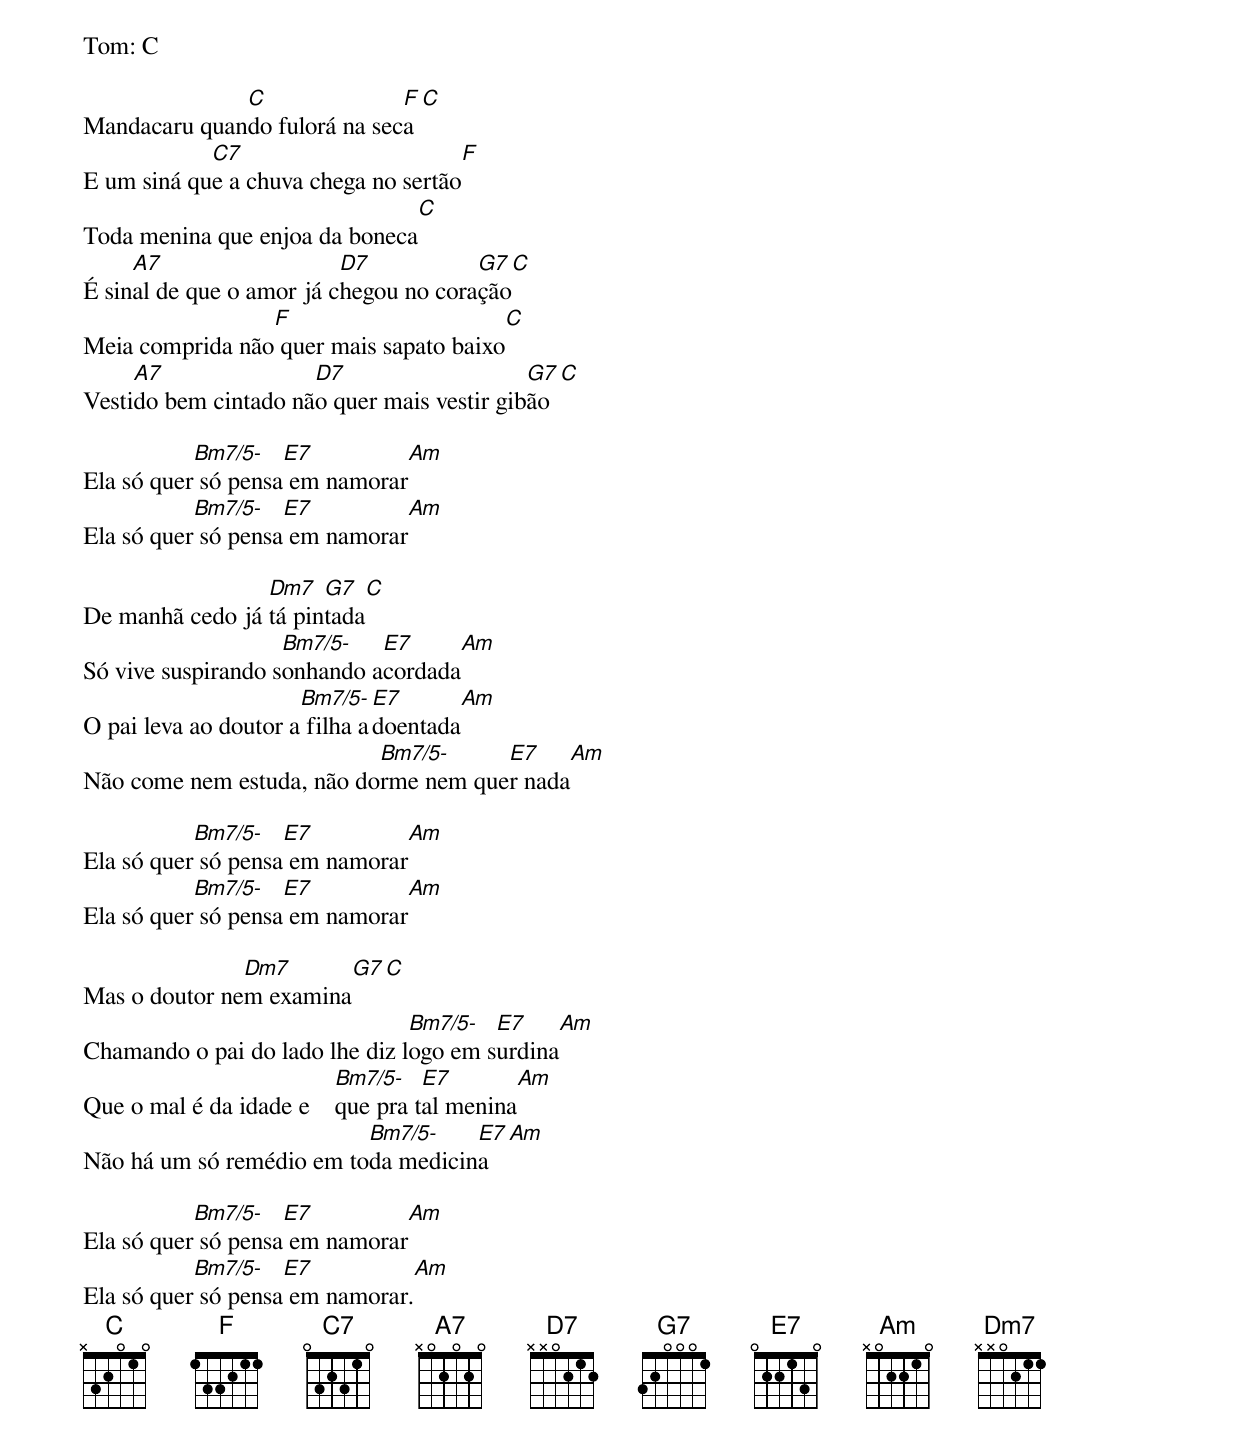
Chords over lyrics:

Tom: C

              C               F             C
Mandacaru quando fulorá na seca
            C7                                         F
E um siná que a chuva chega no sertão
                                               C
Toda menina que enjoa da boneca
     A7                   D7           G7               C
É sinal de que o amor já chegou no coração
                 F                                          C
Meia comprida não quer mais sapato baixo
     A7               D7                    G7                C
Vestido bem cintado não quer mais vestir gibão

           Bm7/5-   E7                    Am
Ela só quer só pensa em namorar
           Bm7/5-   E7                    Am
Ela só quer só pensa em namorar

                 Dm7   G7     C
De manhã cedo já tá pintada
                    Bm7/5-   E7              Am
Só vive suspirando sonhando acordada
                      Bm7/5-  E7             Am
O pai leva ao doutor a filha adoentada
                           Bm7/5-     E7                      Am
Não come nem estuda, não dorme nem quer nada

           Bm7/5-   E7                    Am
Ela só quer só pensa em namorar
           Bm7/5-   E7                    Am
Ela só quer só pensa em namorar

               Dm7       G7  C
Mas o doutor nem examina
                                Bm7/5-  E7                   Am
Chamando o pai do lado lhe diz logo em surdina
                          Bm7/5-   E7                Am
Que o mal é da idade e    que pra tal menina
                          Bm7/5-    E7            Am
Não há um só remédio em toda medicina

           Bm7/5-   E7                    Am
Ela só quer só pensa em namorar
           Bm7/5-   E7                    Am
Ela só quer só pensa em namorar.
